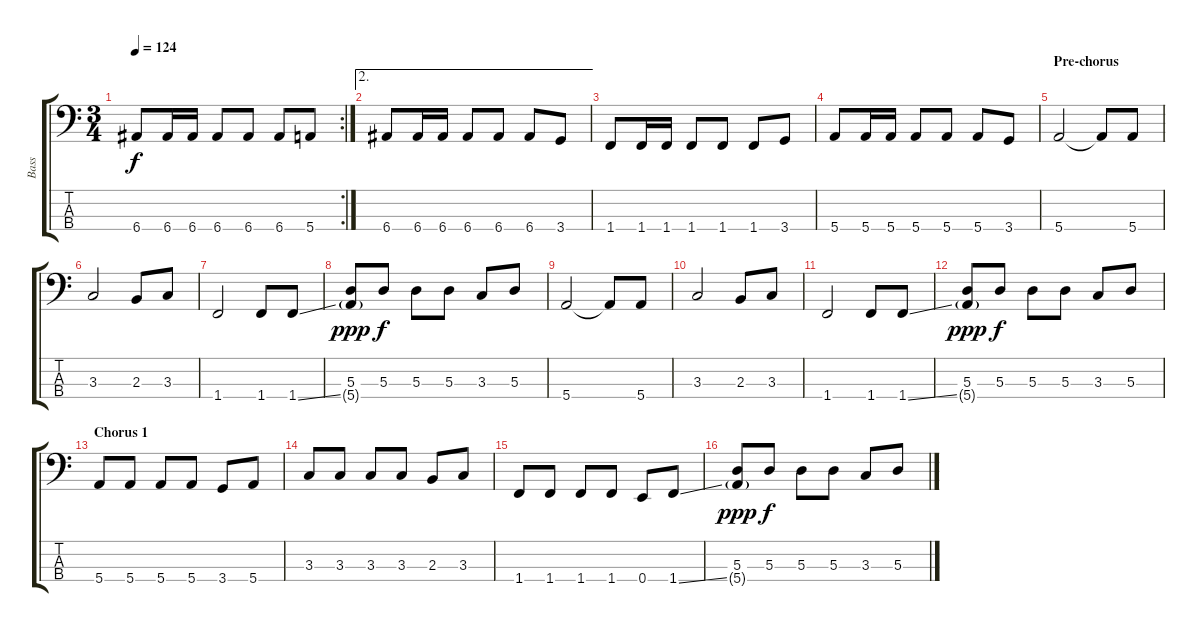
\track ("Bass" "Bass") {instrument electricbassfinger}
\staff {score tabs}
\tuning (G2 D2 A1 E1) {hide}
\rc 2
\ts (3 4)
\tempo 124
\clef f4
\ks c
6.4.8{dy f} 6.4.16 6.4.16 6.4.8 6.4.8 6.4.8 5.4.8 |
\ae 2
6.4.8 6.4.16 6.4.16 6.4.8 6.4.8 6.4.8 3.4.8 |
1.4.8 1.4.16 1.4.16 1.4.8 1.4.8 1.4.8 3.4.8 |
5.4.8 5.4.16 5.4.16 5.4.8 5.4.8 5.4.8 3.4.8 |
\section ("" "Pre-chorus")
5.4.2 5.4{t}.8 5.4.8 |
3.3.2 2.3.8 3.3.8 |
1.4.2 1.4.8 1.4{ss}.8 |
(5.3 5.4{g}).8{dy ppp} 5.3.8{dy f} 5.3.8 5.3.8 3.3.8 5.3.8 |
5.4.2 5.4{t}.8 5.4.8 |
3.3.2 2.3.8 3.3.8 |
1.4.2 1.4.8 1.4{ss}.8 |
(5.3 5.4{g}).8{dy ppp} 5.3.8{dy f} 5.3.8 5.3.8 3.3.8 5.3.8 |
\section ("" "Chorus 1")
5.4.8 5.4.8 5.4.8 5.4.8 3.4.8 5.4.8 |
3.3.8 3.3.8 3.3.8 3.3.8 2.3.8 3.3.8 |
1.4.8 1.4.8 1.4.8 1.4.8 0.4.8 1.4{ss}.8 |
(5.3 5.4{g}).8{dy ppp} 5.3.8{dy f} 5.3.8 5.3.8 3.3.8 5.3.8
